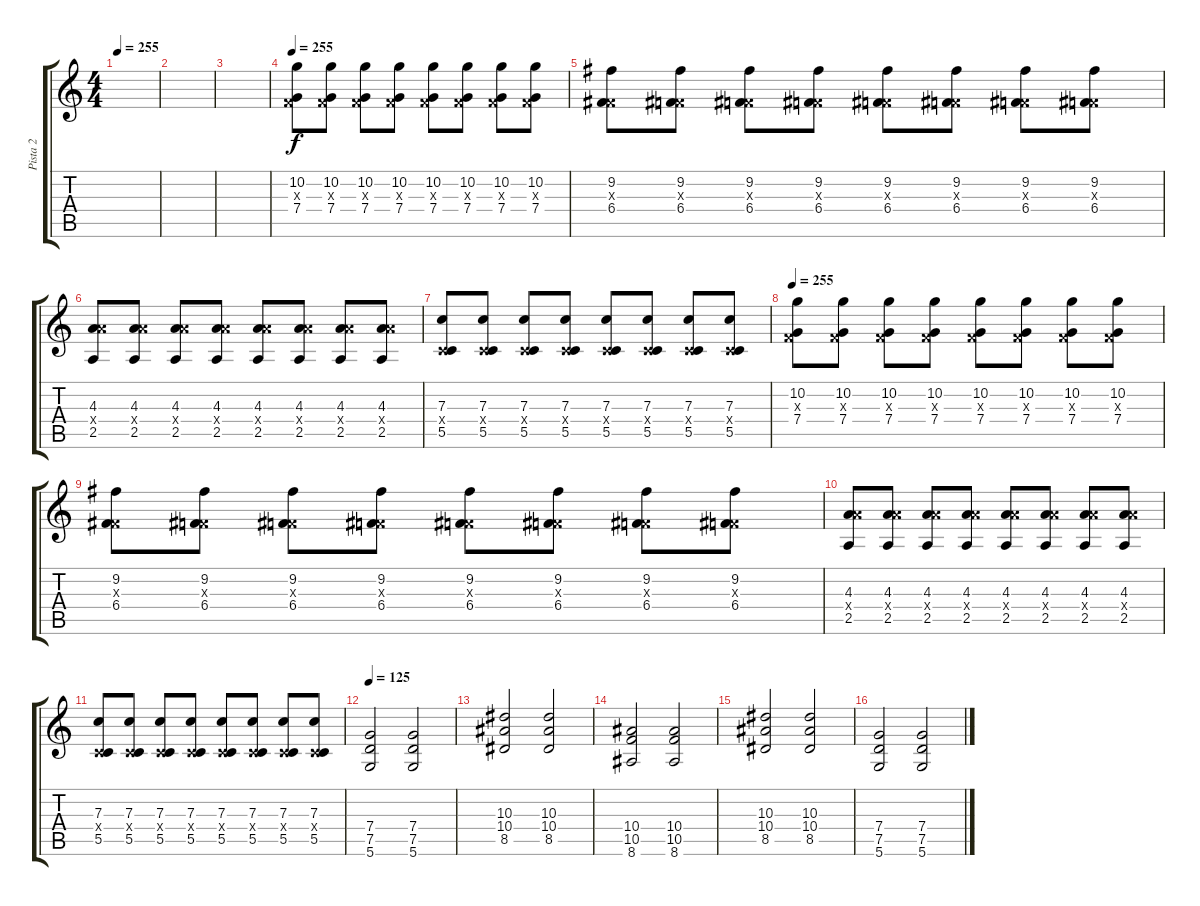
\track ("Pista 2" "Pista 2") {instrument acousticguitarsteel}
\staff {score tabs}
\tuning (D4 A3 F3 C3 G2 D2) {hide}
\ts (4 4)
\tempo 255
\clef g2
\ks c
|
|
|
\tempo 255
(10.2 0.3{x} 7.4).8{instrument acousticguitarsteel} (10.2 0.3{x} 7.4).8 (10.2 0.3{x} 7.4).8 (10.2 0.3{x} 7.4).8 (10.2 0.3{x} 7.4).8 (10.2 0.3{x} 7.4).8 (10.2 0.3{x} 7.4).8 (10.2 0.3{x} 7.4).8 |
(9.2 0.3{x} 6.4).8 (9.2 0.3{x} 6.4).8 (9.2 0.3{x} 6.4).8 (9.2 0.3{x} 6.4).8 (9.2 0.3{x} 6.4).8 (9.2 0.3{x} 6.4).8 (9.2 0.3{x} 6.4).8 (9.2 0.3{x} 6.4).8 |
(4.3 9.4{x} 2.5).8 (4.3 9.4{x} 2.5).8 (4.3 9.4{x} 2.5).8 (4.3 9.4{x} 2.5).8 (4.3 9.4{x} 2.5).8 (4.3 9.4{x} 2.5).8 (4.3 9.4{x} 2.5).8 (4.3 9.4{x} 2.5).8 |
(7.3 0.4{x} 5.5).8 (7.3 0.4{x} 5.5).8 (7.3 0.4{x} 5.5).8 (7.3 0.4{x} 5.5).8 (7.3 0.4{x} 5.5).8 (7.3 0.4{x} 5.5).8 (7.3 0.4{x} 5.5).8 (7.3 0.4{x} 5.5).8 |
\tempo 255
(10.2 0.3{x} 7.4).8{instrument acousticguitarsteel} (10.2 0.3{x} 7.4).8 (10.2 0.3{x} 7.4).8 (10.2 0.3{x} 7.4).8 (10.2 0.3{x} 7.4).8 (10.2 0.3{x} 7.4).8 (10.2 0.3{x} 7.4).8 (10.2 0.3{x} 7.4).8 |
(9.2 0.3{x} 6.4).8 (9.2 0.3{x} 6.4).8 (9.2 0.3{x} 6.4).8 (9.2 0.3{x} 6.4).8 (9.2 0.3{x} 6.4).8 (9.2 0.3{x} 6.4).8 (9.2 0.3{x} 6.4).8 (9.2 0.3{x} 6.4).8 |
(4.3 9.4{x} 2.5).8 (4.3 9.4{x} 2.5).8 (4.3 9.4{x} 2.5).8 (4.3 9.4{x} 2.5).8 (4.3 9.4{x} 2.5).8 (4.3 9.4{x} 2.5).8 (4.3 9.4{x} 2.5).8 (4.3 9.4{x} 2.5).8 |
(7.3 0.4{x} 5.5).8 (7.3 0.4{x} 5.5).8 (7.3 0.4{x} 5.5).8 (7.3 0.4{x} 5.5).8 (7.3 0.4{x} 5.5).8 (7.3 0.4{x} 5.5).8 (7.3 0.4{x} 5.5).8 (7.3 0.4{x} 5.5).8 |
\tempo 125
(7.4 7.5 5.6).2{balance 16 instrument acousticguitarsteel} (7.4 7.5 5.6).2 |
(10.3 10.4 8.5).2 (10.3 10.4 8.5).2 |
(10.4 10.5 8.6).2 (10.4 10.5 8.6).2 |
(10.3 10.4 8.5).2 (10.3 10.4 8.5).2 |
(7.4 7.5 5.6).2 (7.4 7.5 5.6).2
